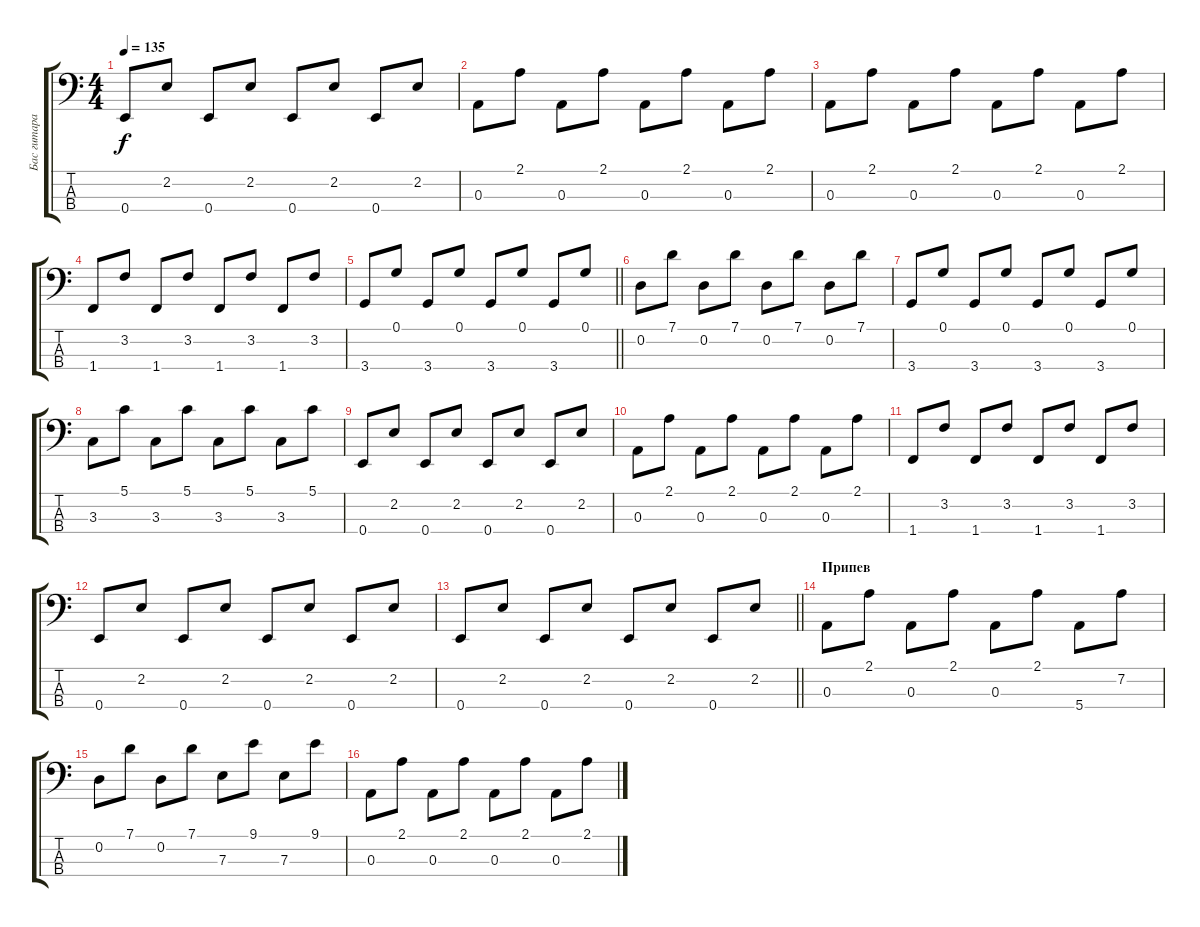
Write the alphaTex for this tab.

\track ("Бас гитара" "Бас гитара") {instrument synthbass2}
\staff {score tabs}
\tuning (G2 D2 A1 E1) {hide}
\ts (4 4)
\tempo 135
\clef f4
\ks c
0.4.8{dy f} 2.2.8 0.4.8 2.2.8 0.4.8 2.2.8 0.4.8 2.2.8 |
0.3.8 2.1.8 0.3.8 2.1.8 0.3.8 2.1.8 0.3.8 2.1.8 |
0.3.8 2.1.8 0.3.8 2.1.8 0.3.8 2.1.8 0.3.8 2.1.8 |
1.4.8 3.2.8 1.4.8 3.2.8 1.4.8 3.2.8 1.4.8 3.2.8 |
\barLineRight lightlight
3.4.8 0.1.8 3.4.8 0.1.8 3.4.8 0.1.8 3.4.8 0.1.8 |
\section ("" "")
0.2.8 7.1.8 0.2.8 7.1.8 0.2.8 7.1.8 0.2.8 7.1.8 |
3.4.8 0.1.8 3.4.8 0.1.8 3.4.8 0.1.8 3.4.8 0.1.8 |
3.3.8 5.1.8 3.3.8 5.1.8 3.3.8 5.1.8 3.3.8 5.1.8 |
0.4.8 2.2.8 0.4.8 2.2.8 0.4.8 2.2.8 0.4.8 2.2.8 |
0.3.8 2.1.8 0.3.8 2.1.8 0.3.8 2.1.8 0.3.8 2.1.8 |
1.4.8 3.2.8 1.4.8 3.2.8 1.4.8 3.2.8 1.4.8 3.2.8 |
0.4.8 2.2.8 0.4.8 2.2.8 0.4.8 2.2.8 0.4.8 2.2.8 |
\barLineRight lightlight
0.4.8 2.2.8 0.4.8 2.2.8 0.4.8 2.2.8 0.4.8 2.2.8 |
\section ("" "Припев")
0.3.8 2.1.8 0.3.8 2.1.8 0.3.8 2.1.8 5.4.8 7.2.8 |
0.2.8 7.1.8 0.2.8 7.1.8 7.3.8 9.1.8 7.3.8 9.1.8 |
0.3.8 2.1.8 0.3.8 2.1.8 0.3.8 2.1.8 0.3.8 2.1.8
